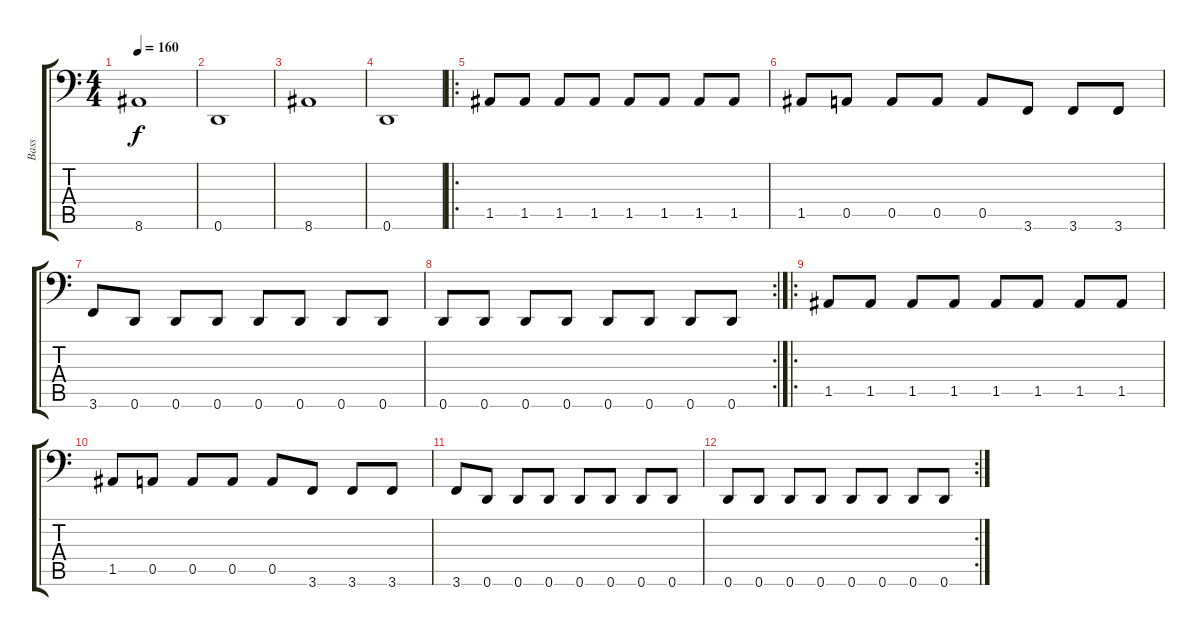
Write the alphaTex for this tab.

\track ("Bass" "Bass") {instrument electricbasspick}
\staff {score tabs}
\tuning (E3 B2 G2 D2 A1 D1) {hide}
\ts (4 4)
\tempo 160
\clef f4
\ks c
8.6.1{dy f} |
0.6.1 |
8.6.1 |
0.6.1 |
\ro
1.5.8 1.5.8 1.5.8 1.5.8 1.5.8 1.5.8 1.5.8 1.5.8 |
1.5.8 0.5.8 0.5.8 0.5.8 0.5.8 3.6.8 3.6.8 3.6.8 |
3.6.8 0.6.8 0.6.8 0.6.8 0.6.8 0.6.8 0.6.8 0.6.8 |
\rc 2
0.6.8 0.6.8 0.6.8 0.6.8 0.6.8 0.6.8 0.6.8 0.6.8 |
\ro
1.5.8 1.5.8 1.5.8 1.5.8 1.5.8 1.5.8 1.5.8 1.5.8 |
1.5.8 0.5.8 0.5.8 0.5.8 0.5.8 3.6.8 3.6.8 3.6.8 |
3.6.8 0.6.8 0.6.8 0.6.8 0.6.8 0.6.8 0.6.8 0.6.8 |
\rc 2
0.6.8 0.6.8 0.6.8 0.6.8 0.6.8 0.6.8 0.6.8 0.6.8
